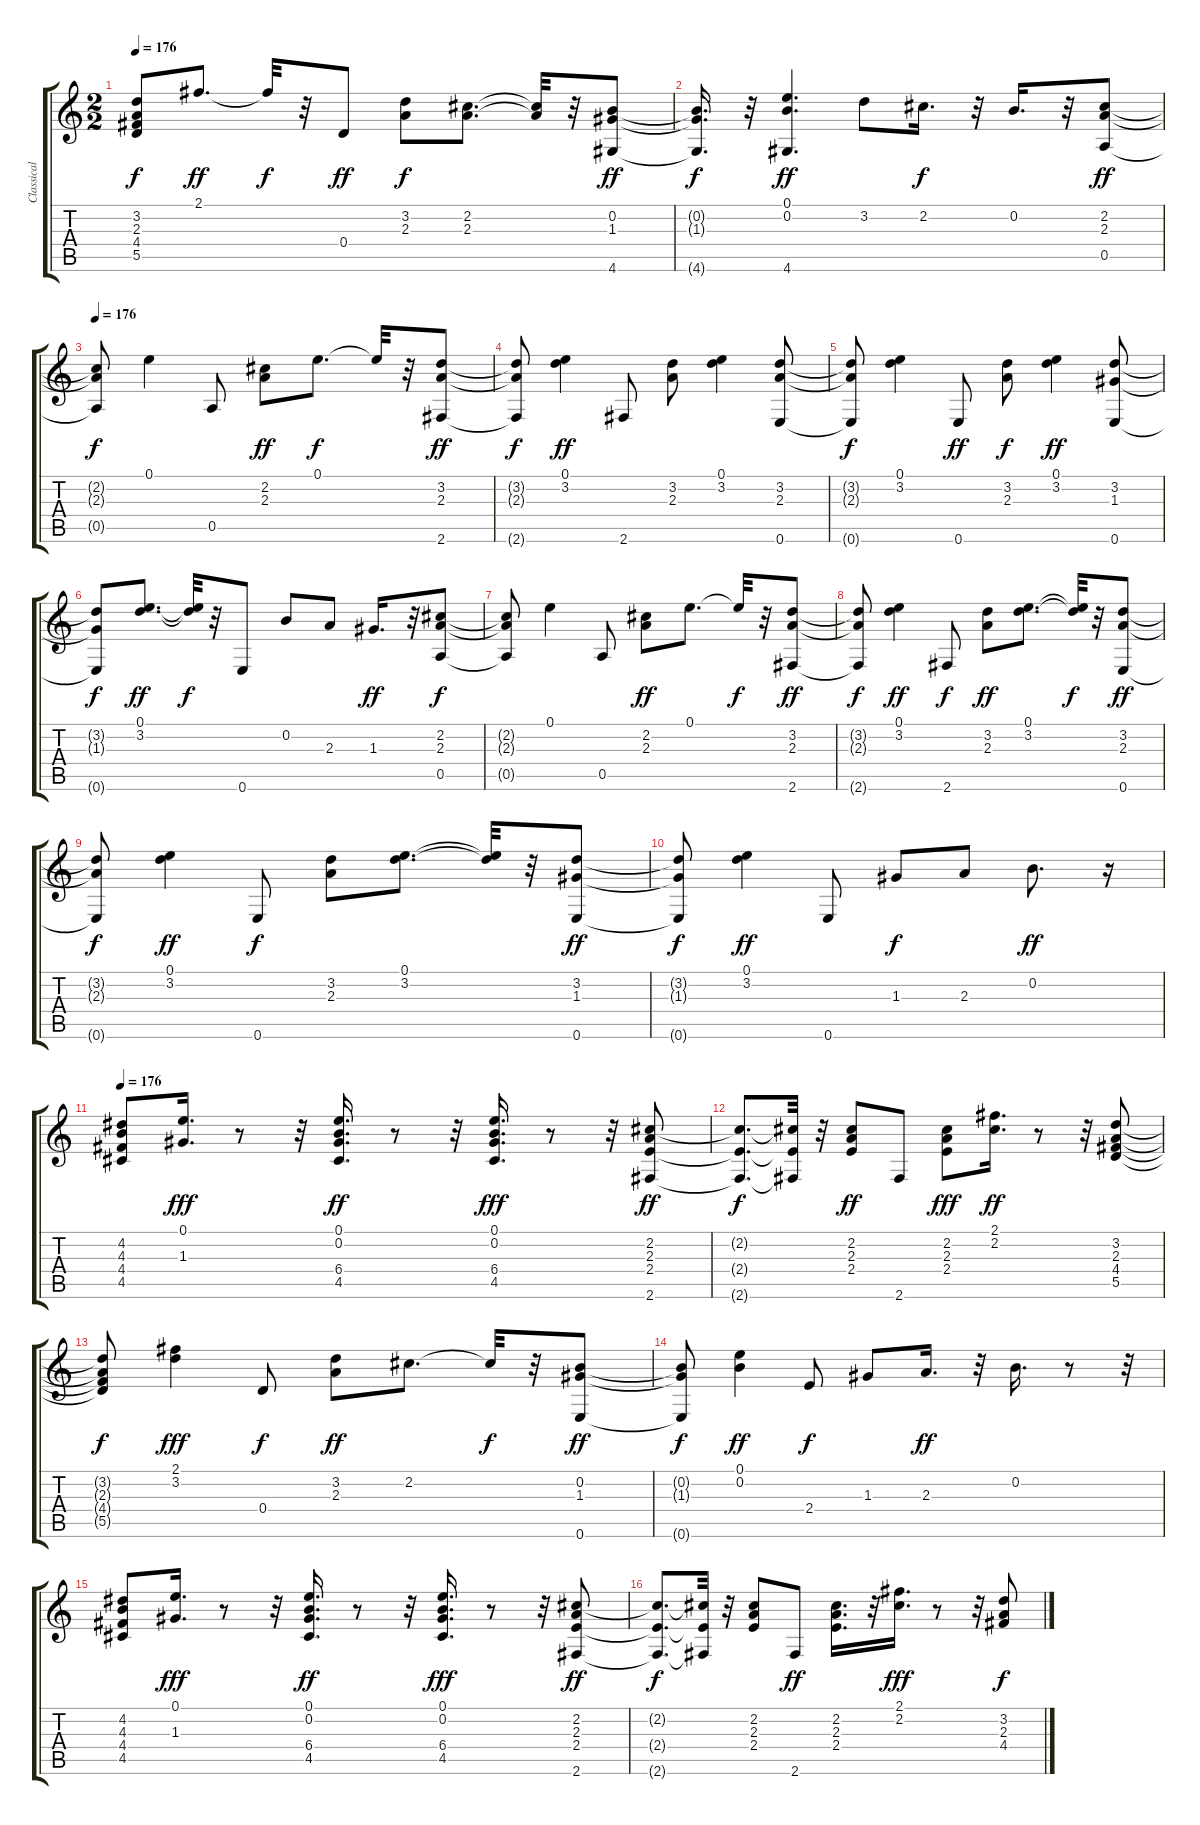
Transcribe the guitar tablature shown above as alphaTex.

\track ("Classical Guitar" "Classical ") {instrument acousticguitarnylon}
\staff {score tabs}
\tuning (E4 B3 G3 D3 A2 E2) {hide}
\ts (2 2)
\tempo 176
\clef g2
\ks c
(3.2{t} 2.3{t} 4.4{t} 5.5{t}).8{dy f} 2.1.8{d dy ff} 2.1{t}.32{dy f} r.32 0.4.8{dy ff} (3.2 2.3).8{dy f} (2.2 2.3).8{d} (2.2{t} 2.3{t}).32 r.32 (0.2 1.3 4.6).8{dy ff} |
(0.2{t} 1.3{t} 4.6{t}).16{d dy f} r.32 (0.1 0.2 4.6).4{d dy ff} 3.2.8 2.2.16{d dy f} r.32 0.2.16{d} r.32 (2.2 2.3 0.5).8{dy ff} |
\tempo 176
(2.2{t} 2.3{t} 0.5{t}).8{dy f} 0.1.4 0.5.8 (2.2 2.3).8{dy ff} 0.1.8{d dy f} 0.1{t}.32 r.32 (3.2 2.3 2.6).8{dy ff} |
(3.2{t} 2.3{t} 2.6{t}).8{dy f} (0.1 3.2).4{dy ff} 2.6.8 (3.2 2.3).8 (0.1 3.2).4 (3.2 2.3 0.6).8 |
(3.2{t} 2.3{t} 0.6{t}).8{dy f} (0.1 3.2).4 0.6.8{dy ff} (3.2 2.3).8{dy f} (0.1 3.2).4{dy ff} (3.2 1.3 0.6).8 |
(3.2{t} 1.3{t} 0.6{t}).8{dy f} (0.1 3.2).8{d dy ff} (0.1{t} 3.2{t}).32{dy f} r.32 0.6.8 0.2.8 2.3.8 1.3.16{d dy ff} r.32 (2.2 2.3 0.5).8{dy f} |
(2.2{t} 2.3{t} 0.5{t}).8 0.1.4 0.5.8 (2.2 2.3).8{dy ff} 0.1.8{d} 0.1{t}.32{dy f} r.32 (3.2 2.3 2.6).8{dy ff} |
(3.2{t} 2.3{t} 2.6{t}).8{dy f} (0.1 3.2).4{dy ff} 2.6.8{dy f} (3.2 2.3).8{dy ff} (0.1 3.2).8{d} (0.1{t} 3.2{t}).32{dy f} r.32 (3.2 2.3 0.6).8{dy ff} |
(3.2{t} 2.3{t} 0.6{t}).8{dy f} (0.1 3.2).4{dy ff} 0.6.8{dy f} (3.2 2.3).8 (0.1 3.2).8{d} (0.1{t} 3.2{t}).32 r.32 (3.2 1.3 0.6).8{dy ff} |
(3.2{t} 1.3{t} 0.6{t}).8{dy f} (0.1 3.2).4{dy ff} 0.6.8 1.3.8{dy f} 2.3.8 0.2.8{d dy ff} r.16 |
\tempo 176
(4.2 4.3 4.4 4.5).8 (0.1 1.3).16{d dy fff} r.8 r.32 (0.1 0.2 6.4 4.5).16{d dy ff} r.8 r.32 (0.1 0.2 6.4 4.5).16{d dy fff} r.8 r.32 (2.2 2.3 2.4 2.6).8{dy ff} |
(2.2{t} 2.4{t} 2.6{t}).8{d dy f} (2.2{t} 2.4{t} 2.6{t}).32 r.32 (2.2 2.3 2.4).8{dy ff} 2.6.8 (2.2 2.3 2.4).8{dy fff} (2.1 2.2).16{d dy ff} r.8 r.32 (3.2 2.3 4.4 5.5).8 |
(3.2{t} 2.3{t} 4.4{t} 5.5{t}).8{dy f} (2.1 3.2).4{dy fff} 0.4.8{dy f} (3.2 2.3).8{dy ff} 2.2.8{d} 2.2{t}.32{dy f} r.32 (0.2 1.3 0.6).8{dy ff} |
(0.2{t} 1.3{t} 0.6{t}).8{dy f} (0.1 0.2).4{dy ff} 2.4.8{dy f} 1.3.8 2.3.16{d dy ff} r.32 0.2.16{d} r.8 r.32 |
(4.2 4.3 4.4 4.5).8 (0.1 1.3).16{d dy fff} r.8 r.32 (0.1 0.2 6.4 4.5).16{d dy ff} r.8 r.32 (0.1 0.2 6.4 4.5).16{d dy fff} r.8 r.32 (2.2 2.3 2.4 2.6).8{dy ff} |
(2.2{t} 2.4{t} 2.6{t}).8{d dy f} (2.2{t} 2.4{t} 2.6{t}).32 r.32 (2.2 2.3 2.4).8 2.6.8{dy ff} (2.2 2.3 2.4).16{d} r.32 (2.1 2.2).16{d dy fff} r.8 r.32 (3.2 2.3 4.4).8{dy f}
